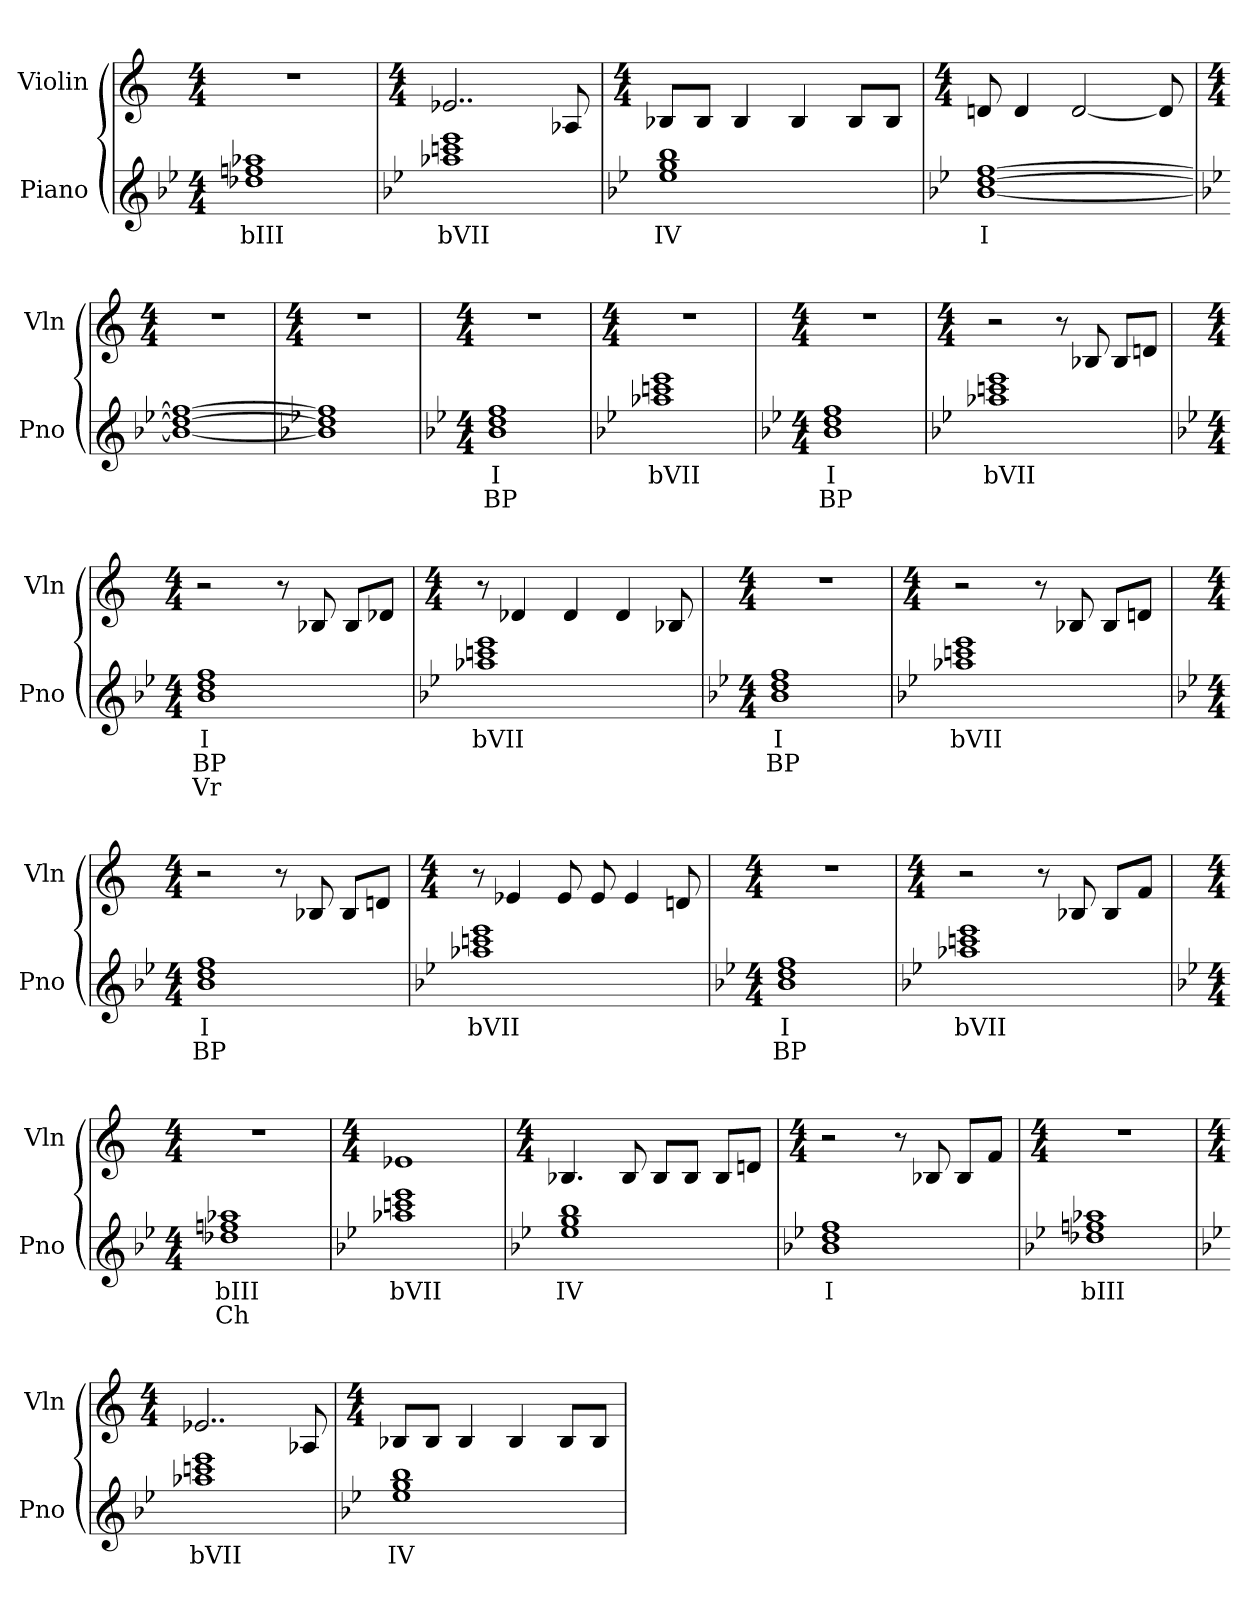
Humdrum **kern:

**kern	**text	**text	**text	**kern
*part2	*part2	*part2	*part2	*part1
*staff2	*staff2	*staff2	*staff2	*staff1
*I"Piano	*	*	*	*I"Violin
*I'Pno	*	*	*	*I'Vln
*k[b-e-]	*	*	*	*
*B-:	*	*	*	*
*M4/4	*	*	*	*M4/4
=	=	=	=	=
1dd-X 1ffn 1aa-X	bIII	.	.	1r
=	=	=	=	=
*k[b-e-]	*	*	*	*
*B-:	*	*	*	*
*	*	*	*	*M4/4
1aa-X 1cccn 1eee-	bVII	.	.	2..e-X
.	.	.	.	8A-X
=	=	=	=	=
*k[b-e-]	*	*	*	*
*B-:	*	*	*	*
*	*	*	*	*M4/4
1ee- 1gg 1bb-	IV	.	.	8B-XL
.	.	.	.	8B-J
.	.	.	.	4B-
.	.	.	.	4B-
.	.	.	.	8B-L
.	.	.	.	8B-J
=	=	=	=	=
*k[b-e-]	*	*	*	*
*B-:	*	*	*	*
*	*	*	*	*M4/4
[1b- [1dd [1ff	I	.	.	8dn
.	.	.	.	4d
.	.	.	.	[2d
.	.	.	.	8d]
=	=	=	=	=
*k[b-e-]	*	*	*	*
*B-:	*	*	*	*
*	*	*	*	*M4/4
1b-_ 1dd_ 1ff_	.	.	.	1r
=	=	=	=	=
*k[b-e-]	*	*	*	*
*B-:	*	*	*	*
*	*	*	*	*M4/4
1b-] 1dd] 1ff]	.	.	.	1r
=	=	=	=	=
*k[b-e-]	*	*	*	*
*B-:	*	*	*	*
*M4/4	*	*	*	*M4/4
1b- 1dd 1ff	I	BP	.	1r
=	=	=	=	=
*k[b-e-]	*	*	*	*
*B-:	*	*	*	*
*	*	*	*	*M4/4
1aa-X 1cccn 1eee-	bVII	.	.	1r
=	=	=	=	=
*k[b-e-]	*	*	*	*
*B-:	*	*	*	*
*M4/4	*	*	*	*M4/4
1b- 1dd 1ff	I	BP	.	1r
=	=	=	=	=
*k[b-e-]	*	*	*	*
*B-:	*	*	*	*
*	*	*	*	*M4/4
1aa-X 1cccn 1eee-	bVII	.	.	2r
.	.	.	.	8r
.	.	.	.	8B-X
.	.	.	.	8B-L
.	.	.	.	8dnJ
=	=	=	=	=
*k[b-e-]	*	*	*	*
*B-:	*	*	*	*
*M4/4	*	*	*	*M4/4
1b- 1dd 1ff	I	BP	Vr	2r
.	.	.	.	8r
.	.	.	.	8B-X
.	.	.	.	8B-L
.	.	.	.	8d-XJ
=	=	=	=	=
*k[b-e-]	*	*	*	*
*B-:	*	*	*	*
*	*	*	*	*M4/4
1aa-X 1cccn 1eee-	bVII	.	.	8r
.	.	.	.	4d-X
.	.	.	.	4d-
.	.	.	.	4d-
.	.	.	.	8B-X
=	=	=	=	=
*k[b-e-]	*	*	*	*
*B-:	*	*	*	*
*M4/4	*	*	*	*M4/4
1b- 1dd 1ff	I	BP	.	1r
=	=	=	=	=
*k[b-e-]	*	*	*	*
*B-:	*	*	*	*
*	*	*	*	*M4/4
1aa-X 1cccn 1eee-	bVII	.	.	2r
.	.	.	.	8r
.	.	.	.	8B-X
.	.	.	.	8B-L
.	.	.	.	8dnJ
=	=	=	=	=
*k[b-e-]	*	*	*	*
*B-:	*	*	*	*
*M4/4	*	*	*	*M4/4
1b- 1dd 1ff	I	BP	.	2r
.	.	.	.	8r
.	.	.	.	8B-X
.	.	.	.	8B-L
.	.	.	.	8dnJ
=	=	=	=	=
*k[b-e-]	*	*	*	*
*B-:	*	*	*	*
*	*	*	*	*M4/4
1aa-X 1cccn 1eee-	bVII	.	.	8r
.	.	.	.	4e-X
.	.	.	.	8e-
.	.	.	.	8e-
.	.	.	.	4e-
.	.	.	.	8dn
=	=	=	=	=
*k[b-e-]	*	*	*	*
*B-:	*	*	*	*
*M4/4	*	*	*	*M4/4
1b- 1dd 1ff	I	BP	.	1r
=	=	=	=	=
*k[b-e-]	*	*	*	*
*B-:	*	*	*	*
*	*	*	*	*M4/4
1aa-X 1cccn 1eee-	bVII	.	.	2r
.	.	.	.	8r
.	.	.	.	8B-X
.	.	.	.	8B-L
.	.	.	.	8fJ
=	=	=	=	=
*k[b-e-]	*	*	*	*
*B-:	*	*	*	*
*M4/4	*	*	*	*M4/4
1dd-X 1ffn 1aa-X	bIII	Ch	.	1r
=	=	=	=	=
*k[b-e-]	*	*	*	*
*B-:	*	*	*	*
*	*	*	*	*M4/4
1aa-X 1cccn 1eee-	bVII	.	.	1e-X
=	=	=	=	=
*k[b-e-]	*	*	*	*
*B-:	*	*	*	*
*	*	*	*	*M4/4
1ee- 1gg 1bb-	IV	.	.	4.B-X
.	.	.	.	8B-
.	.	.	.	8B-L
.	.	.	.	8B-J
.	.	.	.	8B-L
.	.	.	.	8dnJ
=	=	=	=	=
*k[b-e-]	*	*	*	*
*B-:	*	*	*	*
*	*	*	*	*M4/4
1b- 1dd 1ff	I	.	.	2r
.	.	.	.	8r
.	.	.	.	8B-X
.	.	.	.	8B-L
.	.	.	.	8fJ
=	=	=	=	=
*k[b-e-]	*	*	*	*
*B-:	*	*	*	*
*	*	*	*	*M4/4
1dd-X 1ffn 1aa-X	bIII	.	.	1r
=	=	=	=	=
*k[b-e-]	*	*	*	*
*B-:	*	*	*	*
*	*	*	*	*M4/4
1aa-X 1cccn 1eee-	bVII	.	.	2..e-X
.	.	.	.	8A-X
=	=	=	=	=
*k[b-e-]	*	*	*	*
*B-:	*	*	*	*
*	*	*	*	*M4/4
1ee- 1gg 1bb-	IV	.	.	8B-XL
.	.	.	.	8B-J
.	.	.	.	4B-
.	.	.	.	4B-
.	.	.	.	8B-L
.	.	.	.	8B-J
=	=	=	=	=
*-	*-	*-	*-	*-
